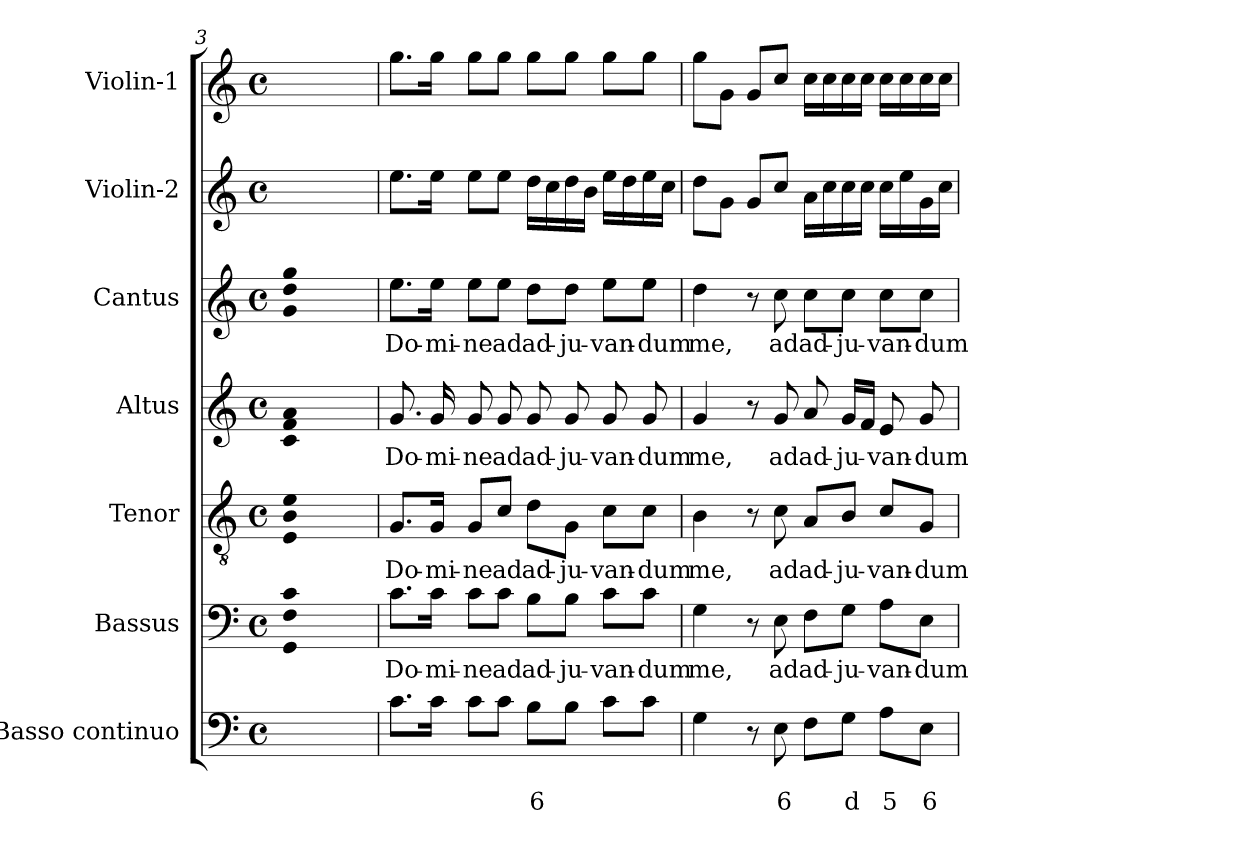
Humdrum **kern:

**kern	**text	**text	**kern	**text	**kern	**text	**kern	**text	**kern	**text	**kern	**kern
*part7	*part7	*part7	*part6	*part6	*part5	*part5	*part4	*part4	*part3	*part3	*part2	*part1
*staff7	*staff7	*staff7	*staff6	*staff6	*staff5	*staff5	*staff4	*staff4	*staff3	*staff3	*staff2	*staff1
*I"Basso continuo	*	*	*I"Bassus	*	*I"Tenor	*	*I"Altus	*	*I"Cantus	*	*I"Violin-2	*I"Violin-1
*I'BC	*	*	*I'B	*	*I'T	*	*I'A	*	*I'C	*	*I'Vi2	*I'Vi1
*clefF4	*	*	*clefF4	*	*clefGv2	*	*clefG2	*	*clefG2	*	*clefG2	*clefG2
*k[]	*	*	*k[]	*	*k[]	*	*k[]	*	*k[]	*	*k[]	*k[]
*C:	*	*	*C:	*	*C:	*	*C:	*	*C:	*	*C:	*C:
*M4/4	*	*	*M4/4	*	*M4/4	*	*M4/4	*	*M4/4	*	*M4/4	*M4/4
*met(c)	*	*	*met(c)	*	*met(c)	*	*met(c)	*	*met(c)	*	*met(c)	*met(c)
=3X	=3X	=3X	=3X	=3X	=3X	=3X	=3X	=3X	=3X	=3X	=3X	=3X
!	!	!	!LO:N:n=1:head=solid	!	!	!	!	!	!	!	!	!
!	!	!	!LO:N:n=2:head=solid	!	!	!	!	!	!	!	!	!
!	!	!	!LO:N:n=3:head=solid	!	!LO:N:n=1:head=solid	!	!	!	!	!	!	!
!	!	!	!	!	!LO:N:n=2:head=solid	!	!	!	!	!	!	!
!	!	!	!	!	!LO:N:n=3:head=solid	!	!LO:N:n=1:head=solid	!	!	!	!	!
!	!	!	!	!	!	!	!LO:N:n=2:head=solid	!	!	!	!	!
!	!	!	!	!	!	!	!LO:N:n=3:head=solid	!	!LO:N:n=1:head=solid	!	!	!
!	!	!	!	!	!	!	!	!	!LO:N:n=2:head=solid	!	!	!
!	!	!	!	!	!	!	!	!	!LO:N:n=3:head=solid	!	!	!
1ryy	.	.	1GG! 1F! 1c!	.	1E! 1B! 1e!	.	1c! 1f! 1a!	.	1g! 1dd! 1gg!	.	1ryy	1ryy
=1	=1	=1	=1	=1	=1	=1	=1	=1	=1	=1	=1	=1
!	!	!	!	!LO:LY:b	!	!	!	!	!	!	!	!
!	!	!	!	!	!	!LO:LY:b	!	!	!	!	!	!
!	!	!	!	!	!	!	!	!LO:LY:b	!	!	!	!
!	!	!	!	!	!	!	!	!	!	!LO:LY:b	!	!
8.c\L	.	.	8.c\L	Do-	8.G/L	Do-	8.g/	Do-	8.ee\L	Do-	8.ee\L	8.gg\L
!	!	!	!	!LO:LY:b	!	!	!	!	!	!	!	!
!	!	!	!	!	!	!LO:LY:b	!	!	!	!	!	!
!	!	!	!	!	!	!	!	!LO:LY:b	!	!	!	!
!	!	!	!	!	!	!	!	!	!	!LO:LY:b	!	!
16c\Jk	.	.	16c\Jk	-mi-	16G/Jk	-mi-	16g/	-mi-	16ee\Jk	-mi-	16ee\Jk	16gg\Jk
!	!	!	!	!LO:LY:b	!	!	!	!	!	!	!	!
!	!	!	!	!	!	!LO:LY:b	!	!	!	!	!	!
!	!	!	!	!	!	!	!	!LO:LY:b	!	!	!	!
!	!	!	!	!	!	!	!	!	!	!LO:LY:b	!	!
8c\L	.	.	8c\L	-ne	8G/L	-ne	8g/	-ne	8ee\L	-ne	8ee\L	8gg\L
!	!	!	!	!LO:LY:b	!	!	!	!	!	!	!	!
!	!	!	!	!	!	!LO:LY:b	!	!	!	!	!	!
!	!	!	!	!	!	!	!	!LO:LY:b	!	!	!	!
!	!	!	!	!	!	!	!	!	!	!LO:LY:b	!	!
8c\J	.	.	8c\J	ad	8c/J	ad	8g/	ad	8ee\J	ad	8ee\J	8gg\J
!	!	!LO:LY:b	!	!	!	!	!	!	!	!	!	!
!	!	!	!	!LO:LY:b	!	!	!	!	!	!	!	!
!	!	!	!	!	!	!LO:LY:b	!	!	!	!	!	!
!	!	!	!	!	!	!	!	!LO:LY:b	!	!	!	!
!	!	!	!	!	!	!	!	!	!	!LO:LY:b	!	!
8B\L	.	6	8B\L	ad-	8d\L	ad-	8g/	ad-	8dd\L	ad-	16dd\LL	8gg\L
.	.	.	.	.	.	.	.	.	.	.	16cc\	.
!	!	!	!	!LO:LY:b	!	!	!	!	!	!	!	!
!	!	!	!	!	!	!LO:LY:b	!	!	!	!	!	!
!	!	!	!	!	!	!	!	!LO:LY:b	!	!	!	!
!	!	!	!	!	!	!	!	!	!	!LO:LY:b	!	!
8B\J	.	.	8B\J	-ju-	8G\J	-ju-	8g/	-ju-	8dd\J	-ju-	16dd\	8gg\J
.	.	.	.	.	.	.	.	.	.	.	16b\JJ	.
!	!	!	!	!LO:LY:b	!	!	!	!	!	!	!	!
!	!	!	!	!	!	!LO:LY:b	!	!	!	!	!	!
!	!	!	!	!	!	!	!	!LO:LY:b	!	!	!	!
!	!	!	!	!	!	!	!	!	!	!LO:LY:b	!	!
8c\L	.	.	8c\L	-van-	8c\L	-van-	8g/	-van-	8ee\L	-van-	16ee\LL	8gg\L
.	.	.	.	.	.	.	.	.	.	.	16dd\	.
!	!	!	!	!LO:LY:b	!	!	!	!	!	!	!	!
!	!	!	!	!	!	!LO:LY:b	!	!	!	!	!	!
!	!	!	!	!	!	!	!	!LO:LY:b	!	!	!	!
!	!	!	!	!	!	!	!	!	!	!LO:LY:b	!	!
8c\J	.	.	8c\J	-dum	8c\J	-dum	8g/	-dum	8ee\J	-dum	16ee\	8gg\J
.	.	.	.	.	.	.	.	.	.	.	16cc\JJ	.
=2	=2	=2	=2	=2	=2	=2	=2	=2	=2	=2	=2	=2
!	!	!	!	!LO:LY:b	!	!	!	!	!	!	!	!
!	!	!	!	!	!	!LO:LY:b	!	!	!	!	!	!
!	!	!	!	!	!	!	!	!LO:LY:b	!	!	!	!
!	!	!	!	!	!	!	!	!	!	!LO:LY:b	!	!
4G\	.	.	4G\	me,	4B\	me,	4g/	me,	4dd\	me,	8dd\L	8gg\L
.	.	.	.	.	.	.	.	.	.	.	8g\J	8g\J
8r	.	.	8r	.	8r	.	8r	.	8r	.	8g/L	8g/L
!	!	!LO:LY:b	!	!	!	!	!	!	!	!	!	!
!	!	!	!	!LO:LY:b	!	!	!	!	!	!	!	!
!	!	!	!	!	!	!LO:LY:b	!	!	!	!	!	!
!	!	!	!	!	!	!	!	!LO:LY:b	!	!	!	!
!	!	!	!	!	!	!	!	!	!	!LO:LY:b	!	!
8E\	.	6	8E\	ad	8c\	ad	8g/	ad	8cc\	ad	8cc/J	8cc/J
!	!	!	!	!LO:LY:b	!	!	!	!	!	!	!	!
!	!	!	!	!	!	!LO:LY:b	!	!	!	!	!	!
!	!	!	!	!	!	!	!	!LO:LY:b	!	!	!	!
!	!	!	!	!	!	!	!	!	!	!LO:LY:b	!	!
8F\L	.	.	8F\L	ad-	8A/L	ad-	8a/	ad-	8cc\L	ad-	16a\LL	16cc\LL
.	.	.	.	.	.	.	.	.	.	.	16cc\	16cc\
!	!	!LO:LY:b	!	!	!	!	!	!	!	!	!	!
!	!	!	!	!LO:LY:b	!	!	!	!	!	!	!	!
!	!	!	!	!	!	!LO:LY:b	!	!	!	!	!	!
!	!	!	!	!	!	!	!	!LO:LY:b	!	!	!	!
!	!	!	!	!	!	!	!	!	!	!LO:LY:b	!	!
8G\J	.	d	8G\J	-ju-	8B/J	-ju-	16g/LL	-ju-	8cc\J	-ju-	16cc\	16cc\
.	.	.	.	.	.	.	16f/JJ	.	.	.	16cc\JJ	16cc\JJ
!	!	!LO:LY:b	!	!	!	!	!	!	!	!	!	!
!	!	!	!	!LO:LY:b	!	!	!	!	!	!	!	!
!	!	!	!	!	!	!LO:LY:b	!	!	!	!	!	!
!	!	!	!	!	!	!	!	!LO:LY:b	!	!	!	!
!	!	!	!	!	!	!	!	!	!	!LO:LY:b	!	!
8A\L	.	5	8A\L	-van-	8c/L	-van-	8e/	-van-	8cc\L	-van-	16cc\LL	16cc\LL
.	.	.	.	.	.	.	.	.	.	.	16ee\	16cc\
!	!	!LO:LY:b	!	!	!	!	!	!	!	!	!	!
!	!	!	!	!LO:LY:b	!	!	!	!	!	!	!	!
!	!	!	!	!	!	!LO:LY:b	!	!	!	!	!	!
!	!	!	!	!	!	!	!	!LO:LY:b	!	!	!	!
!	!	!	!	!	!	!	!	!	!	!LO:LY:b	!	!
8E\J	.	6	8E\J	-dum	8G/J	-dum	8g/	-dum	8cc\J	-dum	16g\	16cc\
.	.	.	.	.	.	.	.	.	.	.	16cc\JJ	16cc\JJ
=	=	=	=	=	=	=	=	=	=	=	=	=
*-	*-	*-	*-	*-	*-	*-	*-	*-	*-	*-	*-	*-
